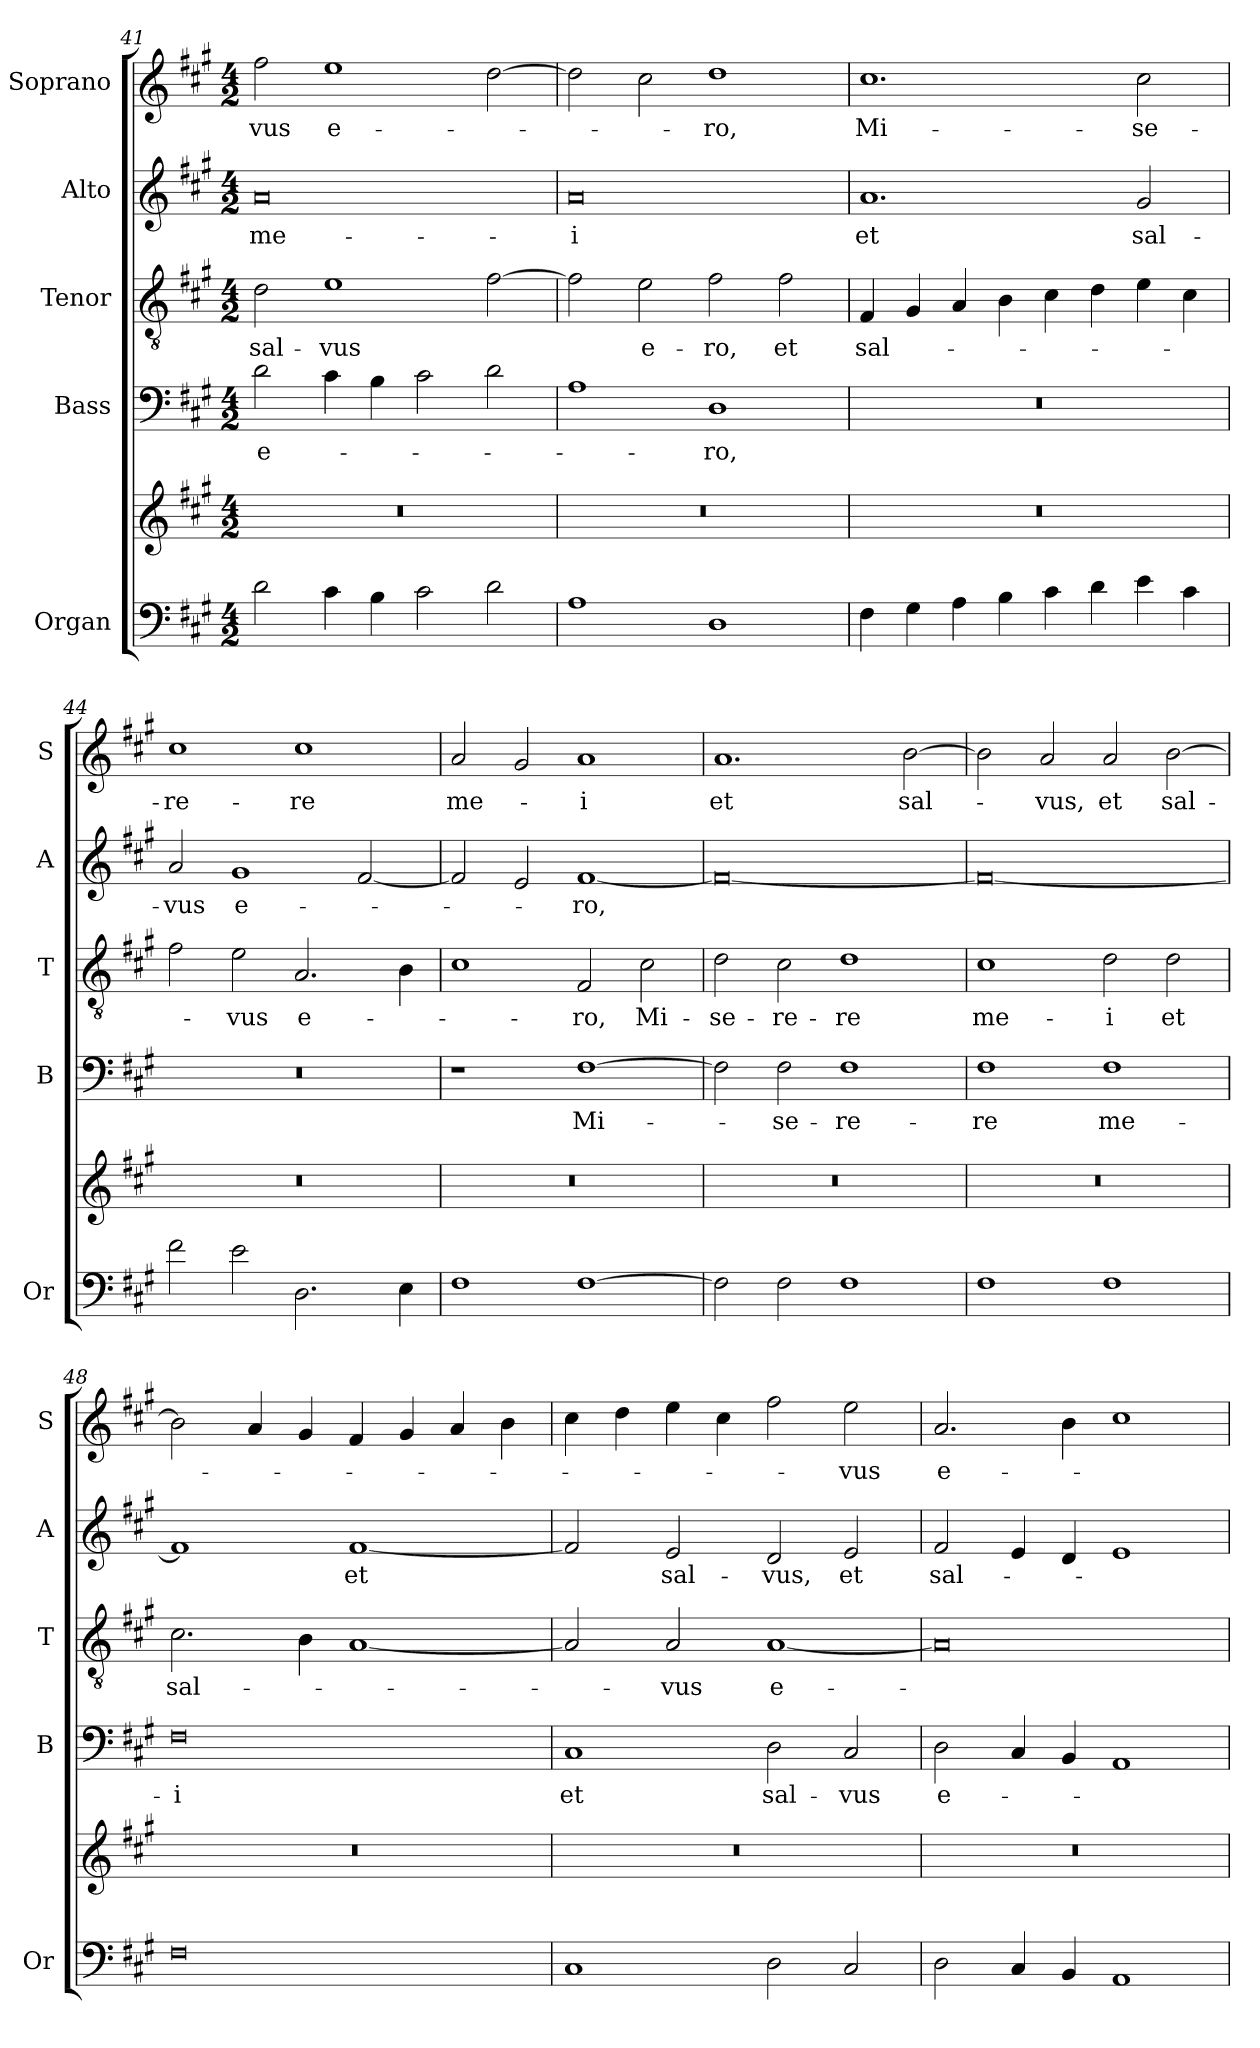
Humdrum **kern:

**kern	**kern	**kern	**text	**kern	**text	**kern	**text	**kern	**text
*part5	*part5	*part4	*part4	*part3	*part3	*part2	*part2	*part1	*part1
*staff6	*staff5	*staff4	*staff4	*staff3	*staff3	*staff2	*staff2	*staff1	*staff1
*I"Organ	*	*I"Bass	*	*I"Tenor	*	*I"Alto	*	*I"Soprano	*
*I'Or	*	*I'B	*	*I'T	*	*I'A	*	*I'S	*
!!LO:PB:g=z
*clefF4	*clefG2	*clefF4	*	*clefGv2	*	*clefG2	*	*clefG2	*
*k[f#c#g#]	*k[f#c#g#]	*k[f#c#g#]	*	*k[f#c#g#]	*	*k[f#c#g#]	*	*k[f#c#g#]	*
*A:	*A:	*A:	*	*A:	*	*A:	*	*A:	*
*M4/2	*M4/2	*M4/2	*	*M4/2	*	*M4/2	*	*M4/2	*
=41	=41	=41	=41	=41	=41	=41	=41	=41	=41
!	!	!	!LO:LY:b	!	!LO:LY:b	!	!LO:LY:b	!	!LO:LY:b
2d\	0r	2d\	e-	2d\	sal-	0a	me-	2ff#\	-vus
!	!	!	!	!	!LO:LY:b	!	!	!	!LO:LY:b
4c#\	.	4c#\	.	1e	-vus	.	.	1ee	e-
4B\	.	4B\	.	.	.	.	.	.	.
2c#\	.	2c#\	.	.	.	.	.	.	.
2d\	.	2d\	.	[2f#\	.	.	.	[2dd\	.
=42	=42	=42	=42	=42	=42	=42	=42	=42	=42
!	!	!	!	!	!	!	!LO:LY:b	!	!
1A	0r	1A	.	2f#\]	.	0a	-i	2dd\]	.
!	!	!	!	!	!LO:LY:b	!	!	!	!
.	.	.	.	2e\	e-	.	.	2cc#\	.
!	!	!	!LO:LY:b	!	!LO:LY:b	!	!	!	!LO:LY:b
1D	.	1D	-ro,	2f#\	-ro,	.	.	1dd	-ro,
!	!	!	!	!	!LO:LY:b	!	!	!	!
.	.	.	.	2f#\	et	.	.	.	.
=43	=43	=43	=43	=43	=43	=43	=43	=43	=43
!	!	!	!	!	!LO:LY:b	!	!LO:LY:b	!	!LO:LY:b
4F#\	0r	0r	.	4F#/	sal-	1.a	et	1.cc#	Mi-
4G#\	.	.	.	4G#/	.	.	.	.	.
4A\	.	.	.	4A/	.	.	.	.	.
4B\	.	.	.	4B\	.	.	.	.	.
4c#\	.	.	.	4c#\	.	.	.	.	.
4d\	.	.	.	4d\	.	.	.	.	.
!	!	!	!	!	!	!	!LO:LY:b	!	!LO:LY:b
4e\	.	.	.	4e\	.	2g#/	sal-	2cc#\	-se-
4c#\	.	.	.	4c#\	.	.	.	.	.
=44	=44	=44	=44	=44	=44	=44	=44	=44	=44
!	!	!	!	!	!	!	!LO:LY:b	!	!LO:LY:b
2f#\	0r	0r	.	2f#\	.	2a/	-vus	1cc#	-re-
!	!	!	!	!	!LO:LY:b	!	!LO:LY:b	!	!
2e\	.	.	.	2e\	-vus	1g#	e-	.	.
!	!	!	!	!	!LO:LY:b	!	!	!	!LO:LY:b
2.D\	.	.	.	2.A/	e-	.	.	1cc#	-re
.	.	.	.	.	.	[2f#/	.	.	.
4E\	.	.	.	4B\	.	.	.	.	.
=45	=45	=45	=45	=45	=45	=45	=45	=45	=45
!	!	!	!	!	!	!	!	!	!LO:LY:b
1F#	0r	1r	.	1c#	.	2f#/]	.	2a/	me-
.	.	.	.	.	.	2e/	.	2g#/	.
!	!	!	!LO:LY:b	!	!LO:LY:b	!	!LO:LY:b	!	!LO:LY:b
[1F#	.	[1F#	Mi-	2F#/	-ro,	[1f#	-ro,	1a	-i
!	!	!	!	!	!LO:LY:b	!	!	!	!
.	.	.	.	2c#\	Mi-	.	.	.	.
!!LO:LB:g=z
=46	=46	=46	=46	=46	=46	=46	=46	=46	=46
!	!	!	!	!	!LO:LY:b	!	!	!	!LO:LY:b
2F#\]	0r	2F#\]	.	2d\	-se-	0f#_	.	1.a	et
!	!	!	!LO:LY:b	!	!LO:LY:b	!	!	!	!
2F#\	.	2F#\	-se-	2c#\	-re-	.	.	.	.
!	!	!	!LO:LY:b	!	!LO:LY:b	!	!	!	!
1F#	.	1F#	-re-	1d	-re	.	.	.	.
!	!	!	!	!	!	!	!	!	!LO:LY:b
.	.	.	.	.	.	.	.	[2b\	sal-
=47	=47	=47	=47	=47	=47	=47	=47	=47	=47
!	!	!	!LO:LY:b	!	!LO:LY:b	!	!	!	!
1F#	0r	1F#	-re	1c#	me-	0f#_	.	2b\]	.
!	!	!	!	!	!	!	!	!	!LO:LY:b
.	.	.	.	.	.	.	.	2a/	-vus,
!	!	!	!LO:LY:b	!	!LO:LY:b	!	!	!	!LO:LY:b
1F#	.	1F#	me-	2d\	-i	.	.	2a/	et
!	!	!	!	!	!LO:LY:b	!	!	!	!LO:LY:b
.	.	.	.	2d\	et	.	.	[2b\	sal-
=48	=48	=48	=48	=48	=48	=48	=48	=48	=48
!	!	!	!LO:LY:b	!	!LO:LY:b	!	!	!	!
0F#	0r	0F#	-i	2.c#\	sal-	1f#]	.	2b\]	.
.	.	.	.	.	.	.	.	4a/	.
.	.	.	.	4B\	.	.	.	4g#/	.
!	!	!	!	!	!	!	!LO:LY:b	!	!
.	.	.	.	[1A	.	[1f#	et	4f#/	.
.	.	.	.	.	.	.	.	4g#/	.
.	.	.	.	.	.	.	.	4a/	.
.	.	.	.	.	.	.	.	4b\	.
=49	=49	=49	=49	=49	=49	=49	=49	=49	=49
!	!	!	!LO:LY:b	!	!	!	!	!	!
1C#	0r	1C#	et	2A/]	.	2f#/]	.	4cc#\	.
.	.	.	.	.	.	.	.	4dd\	.
!	!	!	!	!	!LO:LY:b	!	!LO:LY:b	!	!
.	.	.	.	2A/	-vus	2e/	sal-	4ee\	.
.	.	.	.	.	.	.	.	4cc#\	.
!	!	!	!LO:LY:b	!	!LO:LY:b	!	!LO:LY:b	!	!
2D\	.	2D\	sal-	[1A	e-	2d/	-vus,	2ff#\	.
!	!	!	!LO:LY:b	!	!	!	!LO:LY:b	!	!LO:LY:b
2C#/	.	2C#/	-vus	.	.	2e/	et	2ee\	-vus
=50	=50	=50	=50	=50	=50	=50	=50	=50	=50
!	!	!	!LO:LY:b	!	!	!	!LO:LY:b	!	!LO:LY:b
2D\	0r	2D\	e-	0A]	.	2f#/	sal-	2.a/	e-
4C#/	.	4C#/	.	.	.	4e/	.	.	.
4BB/	.	4BB/	.	.	.	4d/	.	4b\	.
1AA	.	1AA	.	.	.	1e	.	1cc#	.
=	=	=	=	=	=	=	=	=	=
*-	*-	*-	*-	*-	*-	*-	*-	*-	*-
